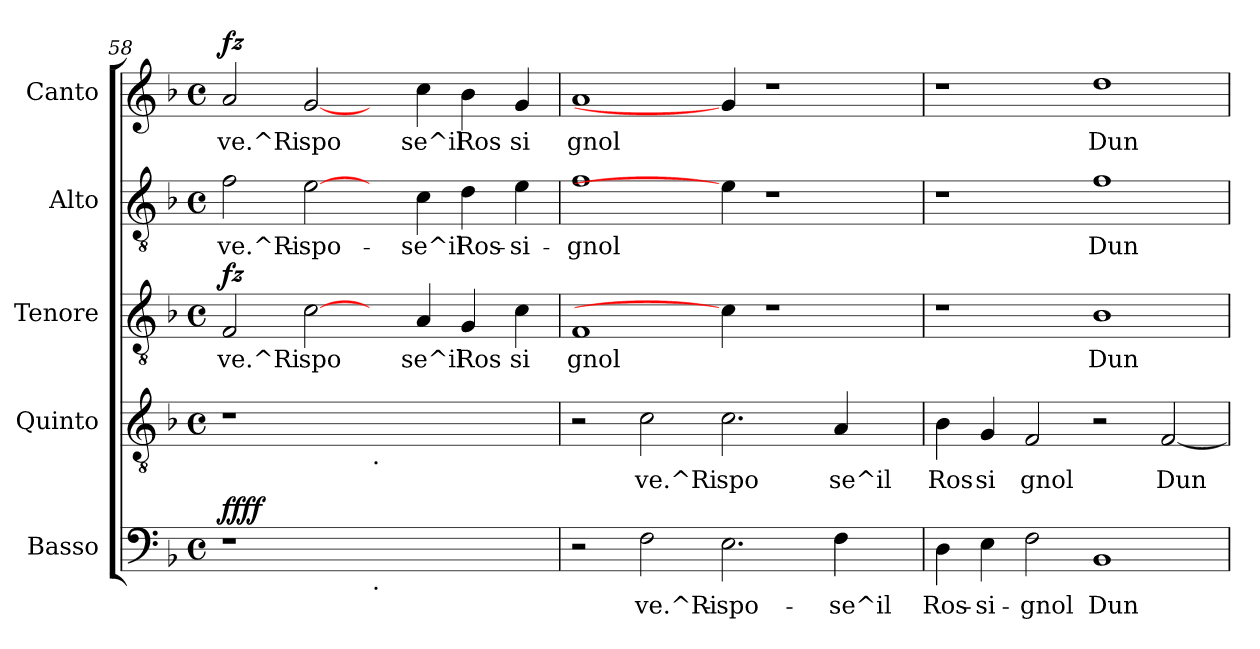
**kern	**text	**dynam	**kern	**text	**kern	**text	**dynam	**kern	**text	**kern	**text	**dynam
*part5	*part5	*part5	*part4	*part4	*part3	*part3	*part3	*part2	*part2	*part1	*part1	*part1
*staff5	*staff5	*staff5	*staff4	*staff4	*staff3	*staff3	*staff3	*staff2	*staff2	*staff1	*staff1	*staff1
*I"Basso	*	*	*I"Quinto	*	*I"Tenore	*	*	*I"Alto	*	*I"Canto	*	*
*clefF4	*	*	*clefGv2	*	*clefGv2	*	*	*clefGv2	*	*clefG2	*	*
*k[b-]	*	*	*k[b-]	*	*k[b-]	*	*	*k[b-]	*	*k[b-]	*	*
*F:	*	*	*F:	*	*F:	*	*	*F:	*	*F:	*	*
*M4/4	*	*	*M4/4	*	*M4/4	*	*	*M4/4	*	*M4/4	*	*
*met(c)	*	*	*met(c)	*	*met(c)	*	*	*met(c)	*	*met(c)	*	*
=58	=58	=58	=58	=58	=58	=58	=58	=58	=58	=58	=58	=58
!	!	!LO:DY:b	!	!	!	!LO:LY:b:cj	!LO:DY:b	!	!LO:LY:b:cj	!	!LO:LY:b:cj	!LO:DY:b
1r	.	ffff	1r	.	2F/	ve.^Ri	fz	2f\	-ve.^Ri-	2a/	ve.^Ri	fz
!	!	!	!	!	!	!LO:LY:b:cj	!	!	!LO:LY:b:cj	!	!LO:LY:b:cj	!
.	.	.	.	.	[2c\	spo	.	[2e\	-spo-	[2g/	spo	.
!	!	!	!LO:TX:b:t=.	!	!	!	!	!	!	!	!	!
!LO:TX:b:t=.	!	!	!	!	!	!	!	!	!	!	!	!
1ryy	.	.	1ryy	.	4ryy	.	.	4ryy	.	4ryy	.	.
!	!	!	!	!	!	!LO:LY:b:cj	!	!	!LO:LY:b:cj	!	!LO:LY:b:cj	!
.	.	.	.	.	4A/	se^il	.	4c\	-se^il	4cc\	se^il	.
!	!	!	!	!	!	!LO:LY:b:cj	!	!	!LO:LY:b:cj	!	!LO:LY:b:cj	!
.	.	.	.	.	4G/	Ros	.	4d\	Ros-	4b-\	Ros	.
!	!	!	!	!	!	!LO:LY:b:cj	!	!	!LO:LY:b:cj	!	!LO:LY:b:cj	!
.	.	.	.	.	4c\	si	.	4e\	-si-	4g/	si	.
=59	=59	=59	=59	=59	=59	=59	=59	=59	=59	=59	=59	=59
!	!	!	!	!	!	!LO:LY:b:cj	!	!	!LO:LY:b:cj	!	!LO:LY:b:cj	!
2r	.	.	2r	.	1F	gnol	.	1f	-gnol	1a	gnol	.
!	!LO:LY:b:cj	!	!	!LO:LY:b:cj	!	!	!	!	!	!	!	!
2F\	-ve.^Ri-	.	2c\	ve.^Ri	.	.	.	.	.	.	.	.
!	!LO:LY:b:cj	!	!	!LO:LY:b:cj	!	!	!	!	!	!	!	!
2.E\	-spo-	.	2.c\	spo	4c\]	.	.	4e\]	.	4g/]	.	.
.	.	.	.	.	1r	.	.	1r	.	1r	.	.
!	!LO:LY:b:cj	!	!	!LO:LY:b:cj	!	!	!	!	!	!	!	!
4F\	-se^il	.	4A/	se^il	.	.	.	.	.	.	.	.
4ryy	.	.	4ryy	.	.	.	.	.	.	.	.	.
=60	=60	=60	=60	=60	=60	=60	=60	=60	=60	=60	=60	=60
!	!LO:LY:b:cj	!	!	!LO:LY:b:cj	!	!	!	!	!	!	!	!
4D\	Ros-	.	4B-\	Ros	1r	.	.	1r	.	1r	.	.
!	!LO:LY:b:cj	!	!	!LO:LY:b:cj	!	!	!	!	!	!	!	!
4E\	-si-	.	4G/	si	.	.	.	.	.	.	.	.
!	!LO:LY:b:cj	!	!	!LO:LY:b:cj	!	!	!	!	!	!	!	!
2F\	-gnol	.	2F/	gnol	.	.	.	.	.	.	.	.
!	!LO:LY:b:cj	!	!	!	!	!LO:LY:b:cj	!	!	!LO:LY:b:cj	!	!LO:LY:b:cj	!
1BB-	Dun-	.	2r	.	1B-	Dun	.	1f	Dun-	1dd	Dun	.
!	!	!	!	!LO:LY:b:cj	!	!	!	!	!	!	!	!
.	.	.	[<2F/	Dun	.	.	.	.	.	.	.	.
=	=	=	=	=	=	=	=	=	=	=	=	=
*-	*-	*-	*-	*-	*-	*-	*-	*-	*-	*-	*-	*-
